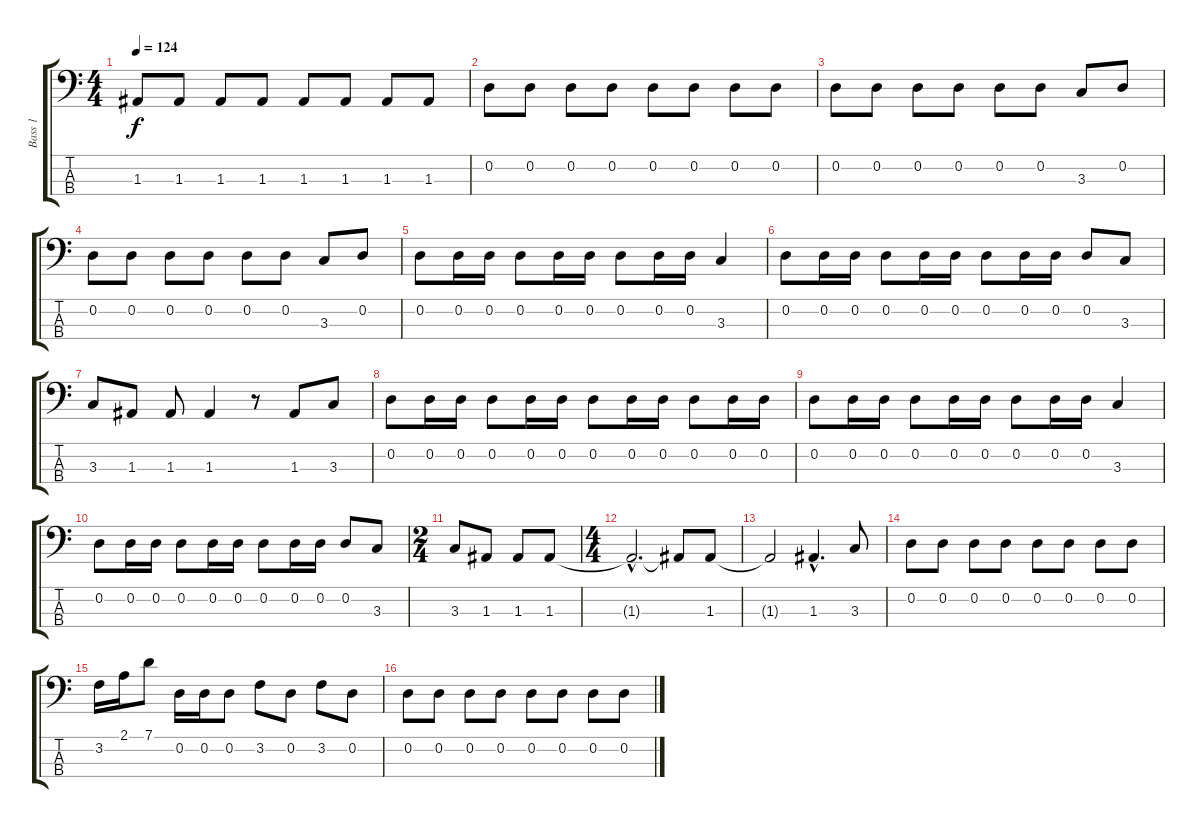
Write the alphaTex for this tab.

\track ("Bass 1" "Bass 1") {instrument electricbasspick}
\staff {score tabs}
\tuning (G2 D2 A1 E1) {hide}
\ts (4 4)
\tempo 124
\clef f4
\ks c
1.3.8{dy f} 1.3.8 1.3.8 1.3.8 1.3.8 1.3.8 1.3.8 1.3.8 |
0.2.8 0.2.8 0.2.8 0.2.8 0.2.8 0.2.8 0.2.8 0.2.8 |
0.2.8 0.2.8 0.2.8 0.2.8 0.2.8 0.2.8 3.3.8 0.2.8 |
0.2.8 0.2.8 0.2.8 0.2.8 0.2.8 0.2.8 3.3.8 0.2.8 |
0.2.8 0.2.16 0.2.16 0.2.8 0.2.16 0.2.16 0.2.8 0.2.16 0.2.16 3.3.4 |
0.2.8 0.2.16 0.2.16 0.2.8 0.2.16 0.2.16 0.2.8 0.2.16 0.2.16 0.2.8 3.3.8 |
3.3.8 1.3.8 1.3.8 1.3.4 r.8 1.3.8 3.3.8 |
0.2.8 0.2.16 0.2.16 0.2.8 0.2.16 0.2.16 0.2.8 0.2.16 0.2.16 0.2.8 0.2.16 0.2.16 |
0.2.8 0.2.16 0.2.16 0.2.8 0.2.16 0.2.16 0.2.8 0.2.16 0.2.16 3.3.4 |
0.2.8 0.2.16 0.2.16 0.2.8 0.2.16 0.2.16 0.2.8 0.2.16 0.2.16 0.2.8 3.3.8 |
\ts (2 4)
3.3.8 1.3.8 1.3.8 1.3.8 |
\ts (4 4)
1.3{hac t}.2{d} 1.3{t}.8 1.3.8 |
1.3{t}.2 1.3{hac}.4{d} 3.3.8 |
0.2.8 0.2.8 0.2.8 0.2.8 0.2.8 0.2.8 0.2.8 0.2.8 |
3.2.16 2.1.16 7.1.8 0.2.16 0.2.16 0.2.8 3.2.8 0.2.8 3.2.8 0.2.8 |
0.2.8 0.2.8 0.2.8 0.2.8 0.2.8 0.2.8 0.2.8 0.2.8
